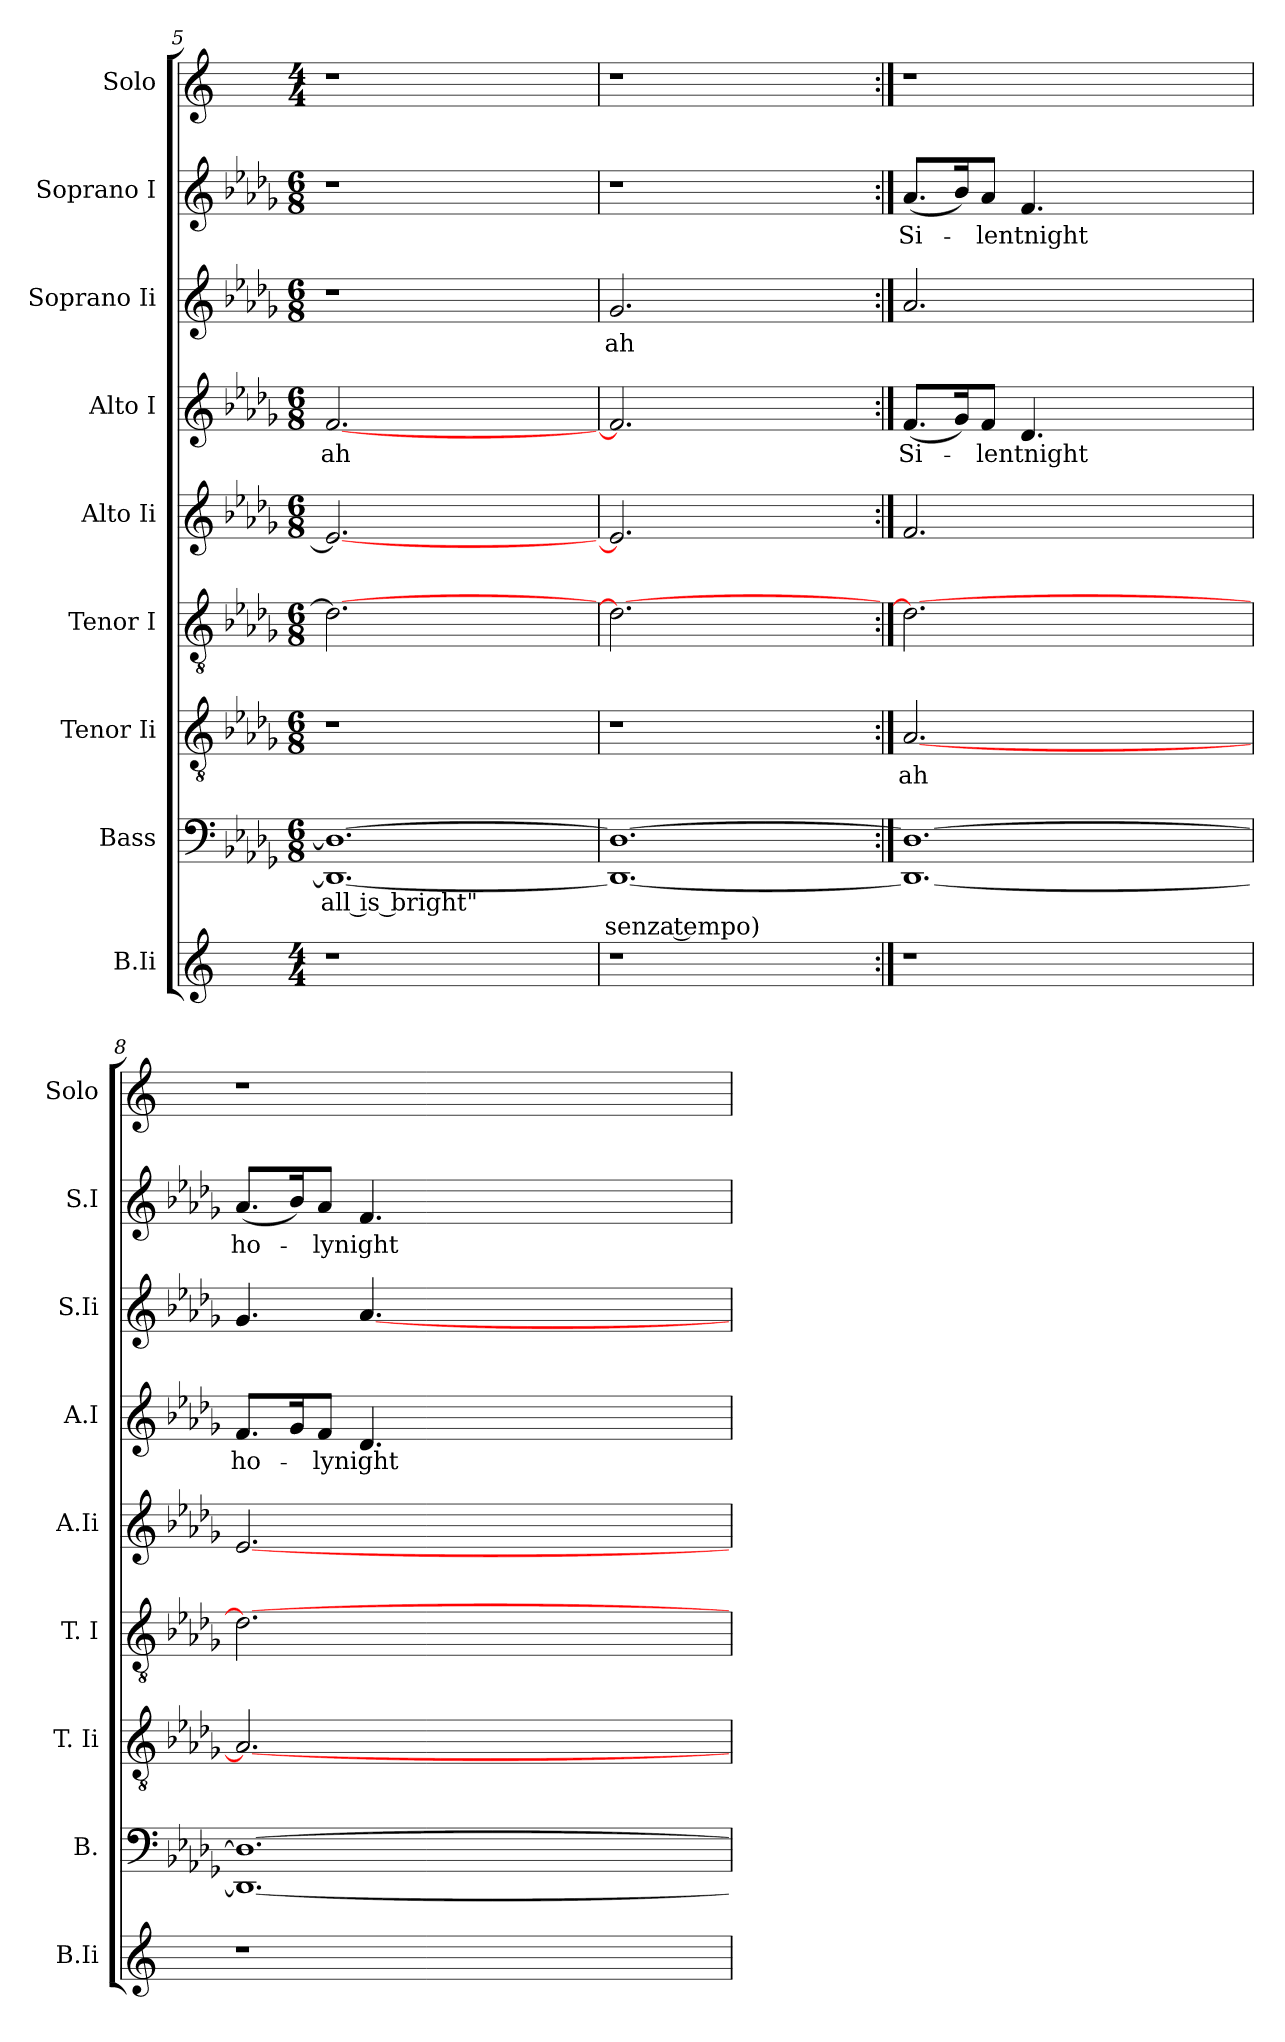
**kern	**kern	**text	**text	**kern	**text	**kern	**kern	**kern	**text	**kern	**text	**kern	**text	**kern
*part9	*part8	*part8	*part8	*part7	*part7	*part6	*part5	*part4	*part4	*part3	*part3	*part2	*part2	*part1
*staff9	*staff8	*staff8	*staff8	*staff7	*staff7	*staff6	*staff5	*staff4	*staff4	*staff3	*staff3	*staff2	*staff2	*staff1
*I"B.Ii	*I"Bass	*	*	*I"Tenor Ii	*	*I"Tenor I	*I"Alto Ii	*I"Alto I	*	*I"Soprano Ii	*	*I"Soprano I	*	*I"Solo
*I'B.Ii	*I'B.	*	*	*I'T. Ii	*	*I'T. I	*I'A.Ii	*I'A.I	*	*I'S.Ii	*	*I'S.I	*	*I'Solo
*clefG2	*clefF4	*	*	*clefGv2	*	*clefGv2	*clefG2	*clefG2	*	*clefG2	*	*clefG2	*	*clefG2
*k[]	*k[b-e-a-d-g-]	*	*	*k[b-e-a-d-g-]	*	*k[b-e-a-d-g-]	*k[b-e-a-d-g-]	*k[b-e-a-d-g-]	*	*k[b-e-a-d-g-]	*	*k[b-e-a-d-g-]	*	*k[]
*C:	*D-:	*	*	*D-:	*	*D-:	*D-:	*D-:	*	*D-:	*	*D-:	*	*C:
*M4/4	*M6/8	*	*	*M6/8	*	*M6/8	*M6/8	*M6/8	*	*M6/8	*	*M6/8	*	*M4/4
=5	=5	=5	=5	=5	=5	=5	=5	=5	=5	=5	=5	=5	=5	=5
!	!	!LO:LY:b:rj	!	!LO:N:vis=1	!	!	!	!	!LO:LY:b	!LO:N:vis=1	!	!LO:N:vis=1	!	!
1r	1.DD-_ 1.D-_	all is bright"	.	2.r	.	2.d-\_	2.e-/_	[<2.f/	ah	2.r	.	2.r	.	1r
.	.	.	.	2.ryy	.	2.ryy	2.ryy	2.ryy	.	2.ryy	.	2.ryy	.	.
2ryy	.	.	.	.	.	.	.	.	.	.	.	.	.	2ryy
=6	=6	=6	=6	=6	=6	=6	=6	=6	=6	=6	=6	=6	=6	=6
!	!	!	!LO:LY:b:rj	!LO:N:vis=1	!	!	!	!	!	!	!LO:LY:b	!LO:N:vis=1	!	!
1r	1.DD-_ 1.D-_	.	senza tempo)	2.r	.	2.d-\_	2.e-/]	2.f/]	.	2.g-/	ah	2.r	.	1r
.	.	.	.	2.ryy	.	2.ryy	2.ryy	2.ryy	.	2.ryy	.	2.ryy	.	.
2ryy	.	.	.	.	.	.	.	.	.	.	.	.	.	2ryy
=7:|!	=7:|!	=7:|!	=7:|!	=7:|!	=7:|!	=7:|!	=7:|!	=7:|!	=7:|!	=7:|!	=7:|!	=7:|!	=7:|!	=7:|!
!	!	!	!	!	!LO:LY:b	!	!	!	!LO:LY:b	!	!	!	!LO:LY:b	!
1r	1.DD-_ 1.D-_	.	.	[<2.A-/	ah	2.d-\_	2.f/	(<8.f/L	Si-	2.a-/	.	(<8.a-/L	Si-	1r
.	.	.	.	.	.	.	.	16g-/k)	.	.	.	16b-/k)	.	.
!	!	!	!	!	!	!	!	!	!LO:LY:b	!	!	!	!LO:LY:b	!
.	.	.	.	.	.	.	.	8f/J	-lentnight	.	.	8a-/J	-lentnight	.
.	.	.	.	.	.	.	.	4.d-/	.	.	.	4.f/	.	.
.	.	.	.	2.ryy	.	2.ryy	2.ryy	2.ryy	.	2.ryy	.	2.ryy	.	.
2ryy	.	.	.	.	.	.	.	.	.	.	.	.	.	2ryy
=8	=8	=8	=8	=8	=8	=8	=8	=8	=8	=8	=8	=8	=8	=8
!	!	!	!	!	!	!	!	!	!LO:LY:b	!	!	!	!LO:LY:b	!
1r	1.DD-_ 1.D-_	.	.	2.A-/_	.	2.d-\_	[<2.e-/	8.f/L	ho-	4.g-/	.	(<8.a-/L	ho-	1r
.	.	.	.	.	.	.	.	16g-/k	.	.	.	16b-/k)	.	.
!	!	!	!	!	!	!	!	!	!LO:LY:b	!	!	!	!LO:LY:b	!
.	.	.	.	.	.	.	.	8f/J	-lynight	.	.	8a-/J	-lynight	.
.	.	.	.	.	.	.	.	4.d-/	.	[<4.a-/	.	4.f/	.	.
.	.	.	.	2.ryy	.	2.ryy	2.ryy	2.ryy	.	2.ryy	.	2.ryy	.	.
2ryy	.	.	.	.	.	.	.	.	.	.	.	.	.	2ryy
=	=	=	=	=	=	=	=	=	=	=	=	=	=	=
*-	*-	*-	*-	*-	*-	*-	*-	*-	*-	*-	*-	*-	*-	*-
